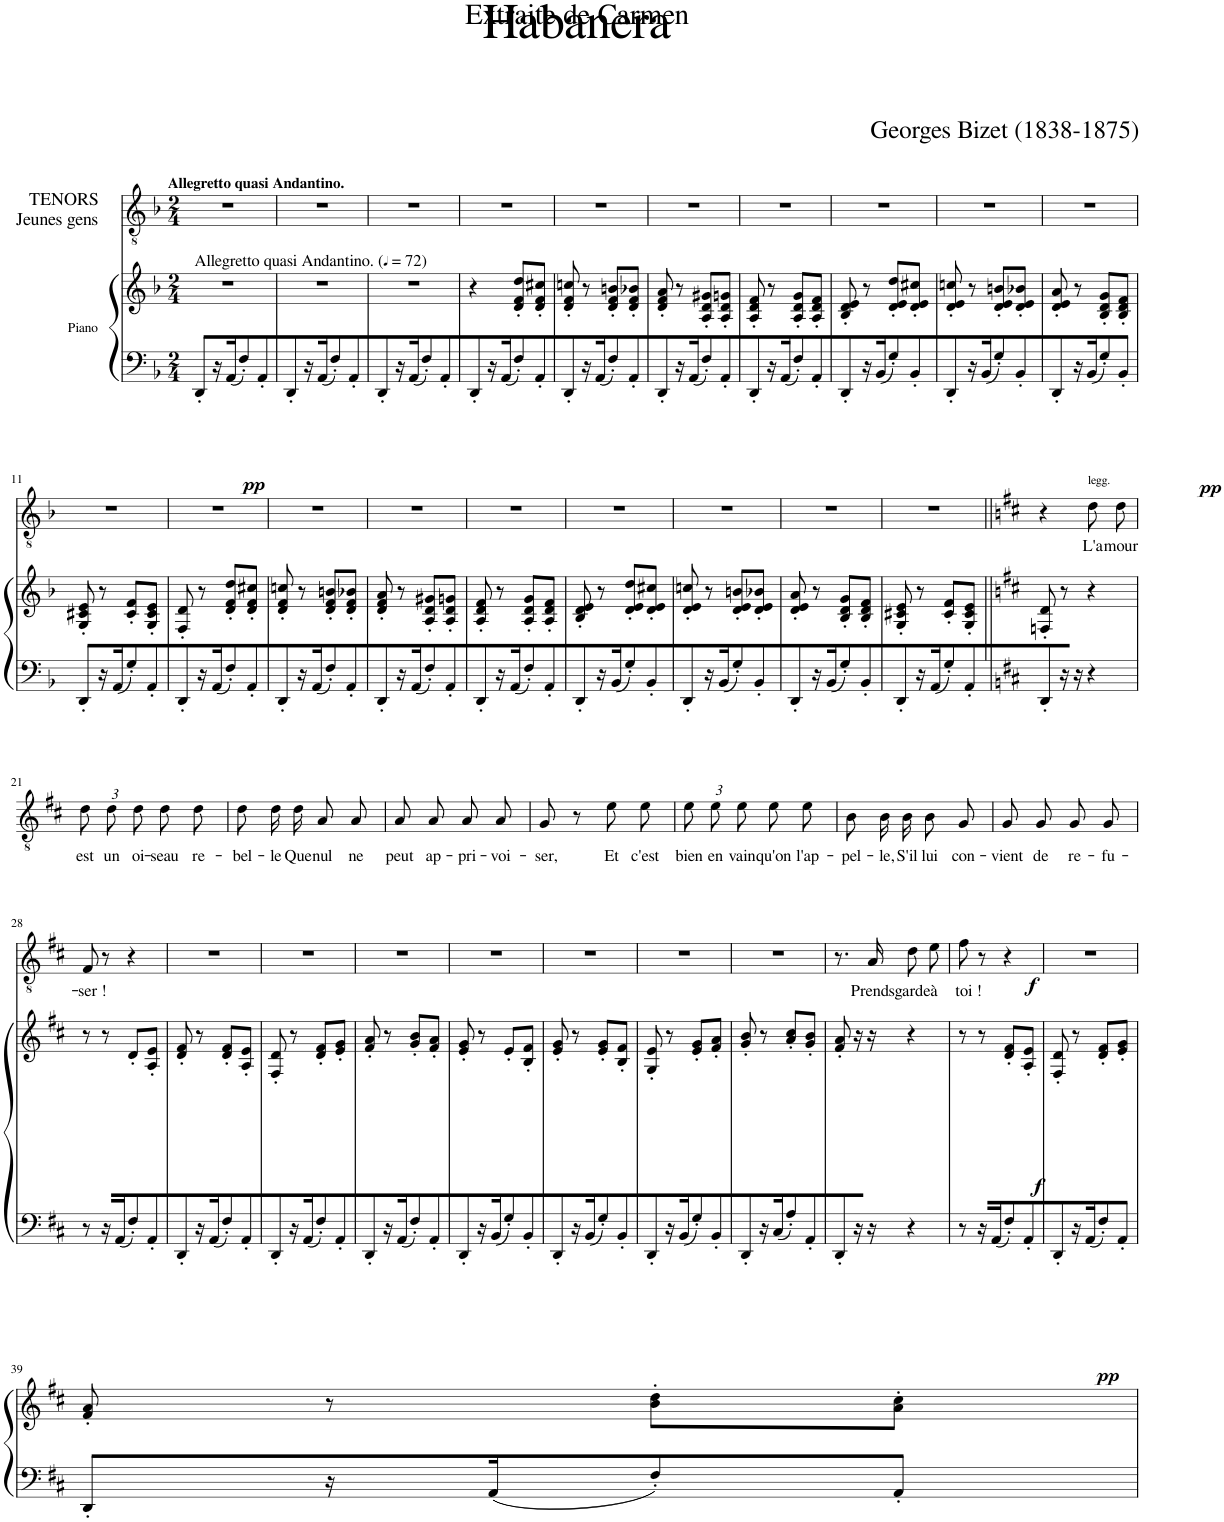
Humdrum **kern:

**kern	**kern	**dynam	**kern	**text	**dynam
*part2	*part2	*part2	*part1	*part1	*part1
*staff3	*staff2	*staff2/3	*staff1	*staff1	*staff1
*I"Piano	*	*	*I"TENORS Jeunes gens	*	*
*I'Pno	*	*	*	*	*
*clefF4	*clefG2	*	*clefGv2	*	*
*k[b-]	*k[b-]	*	*k[b-]	*	*
*M2/4	*M2/4	*	*M2/4	*	*
*MM72	*MM72	*	*MM72	*	*
=1	=1	=1	=1	=1	=1
*	*	*	*^	*	*
!	!	!	!LO:TX:a:B:t=Allegretto quasi Andantino.	!	!	!
!	!LO:TX:a:t=Allegretto quasi Andantino.	!	!	!	!	!
!	!	!LO:DY:b=2	!	!	!	!
8DD'/L	2r	pp	2r	2D!	.	.
16r	.	.	.	.	.	.
16AA/J	.	.	.	.	.	.
8F'/	.	.	.	.	.	.
8AA'/	.	.	.	.	.	.
*	*	*	*v	*v	*	*
=2	=2	=2	=2	=2	=2
8DD'/	2r	.	2r	.	.
16r	.	.	.	.	.
16AA/J	.	.	.	.	.
8F'/	.	.	.	.	.
8AA'/	.	.	.	.	.
=3	=3	=3	=3	=3	=3
8DD'/	2r	.	2r	.	.
16r	.	.	.	.	.
16AA/J	.	.	.	.	.
8F'/	.	.	.	.	.
8AA'/	.	.	.	.	.
=4	=4	=4	=4	=4	=4
8DD'/	4r	.	2r	.	.
16r	.	.	.	.	.
16AA/J	.	.	.	.	.
8F'/	8d/' 8f/' 8dd/'L	.	.	.	.
8AA'/	8d/' 8f/' 8cc#X/'J	.	.	.	.
=5	=5	=5	=5	=5	=5
8DD'/	8d/' 8f/' 8ccn/'	.	2r	.	.
16r	8r	.	.	.	.
16AA/J	.	.	.	.	.
8F'/	8d/' 8f/' 8bn/'L	.	.	.	.
8AA'/	8d/' 8f/' 8b-X/'J	.	.	.	.
=6	=6	=6	=6	=6	=6
8DD'/	8d/' 8f/' 8a/'	.	2r	.	.
16r	8r	.	.	.	.
16AA/J	.	.	.	.	.
8F'/	8A/' 8d/' 8g#X/'L	.	.	.	.
8AA'/	8A/' 8d/' 8gn/'J	.	.	.	.
=7	=7	=7	=7	=7	=7
8DD'/	8A/' 8d/' 8f/'	.	2r	.	.
16r	8r	.	.	.	.
16AA/J	.	.	.	.	.
8F'/	8A/' 8d/' 8g/'L	.	.	.	.
8AA'/	8A/' 8d/' 8f/'J	.	.	.	.
=8	=8	=8	=8	=8	=8
8DD'/	8B-/' 8d/' 8e/'	.	2r	.	.
16r	8r	.	.	.	.
16BB-/J	.	.	.	.	.
8G'/	8d/' 8e/' 8dd/'L	.	.	.	.
8BB-'/	8d/' 8e/' 8cc#X/'J	.	.	.	.
=9	=9	=9	=9	=9	=9
8DD'/	8d/' 8e/' 8ccn/'	.	2r	.	.
16r	8r	.	.	.	.
16BB-/J	.	.	.	.	.
8G'/	8d/' 8e/' 8bn/'L	.	.	.	.
8BB-'/	8d/' 8e/' 8b-X/'J	.	.	.	.
=10	=10	=10	=10	=10	=10
8DD'/	8d/' 8e/' 8a/'	.	2r	.	.
16r	8r	.	.	.	.
16BB-/J	.	.	.	.	.
8G'/	8B-/' 8d/' 8g/'L	.	.	.	.
8BB-'/J	8B-/' 8d/' 8f/'J	.	.	.	.
!!LO:LB:g=z
=11	=11	=11	=11	=11	=11
8DD'/L	8G/' 8c#X/' 8e/'	.	2r	.	.
16r	8r	.	.	.	.
16AA/J	.	.	.	.	.
8G'/	8c#/' 8f/'L	.	.	.	.
8AA'/	8G/' 8c#/' 8e/'J	.	.	.	.
=12	=12	=12	=12	=12	=12
8DD'/	8F/' 8d/'	.	2r	.	.
16r	8r	.	.	.	.
16AA/J	.	.	.	.	.
8F'/	8d/' 8f/' 8dd/'L	.	.	.	.
8AA'/	8d/' 8f/' 8cc#X/'J	.	.	.	.
=13	=13	=13	=13	=13	=13
8DD'/	8d/' 8f/' 8ccn/'	.	2r	.	.
16r	8r	.	.	.	.
16AA/J	.	.	.	.	.
8F'/	8d/' 8f/' 8bn/'L	.	.	.	.
8AA'/	8d/' 8f/' 8b-X/'J	.	.	.	.
=14	=14	=14	=14	=14	=14
8DD'/	8d/' 8f/' 8a/'	.	2r	.	.
16r	8r	.	.	.	.
16AA/J	.	.	.	.	.
8F'/	8A/' 8d/' 8g#X/'L	.	.	.	.
8AA'/	8A/' 8d/' 8gn/'J	.	.	.	.
=15	=15	=15	=15	=15	=15
8DD'/	8A/' 8d/' 8f/'	.	2r	.	.
16r	8r	.	.	.	.
16AA/J	.	.	.	.	.
8F'/	8A/' 8d/' 8g/'L	.	.	.	.
8AA'/	8A/' 8d/' 8f/'J	.	.	.	.
=16	=16	=16	=16	=16	=16
8DD'/	8B-/' 8d/' 8e/'	.	2r	.	.
16r	8r	.	.	.	.
16BB-/J	.	.	.	.	.
8G'/	8d/' 8e/' 8dd/'L	.	.	.	.
8BB-'/	8d/' 8e/' 8cc#X/'J	.	.	.	.
=17	=17	=17	=17	=17	=17
8DD'/	8d/' 8e/' 8ccn/'	.	2r	.	.
16r	8r	.	.	.	.
16BB-/J	.	.	.	.	.
8G'/	8d/' 8e/' 8bn/'L	.	.	.	.
8BB-'/	8d/' 8e/' 8b-X/'J	.	.	.	.
=18	=18	=18	=18	=18	=18
8DD'/	8d/' 8e/' 8a/'	.	2r	.	.
16r	8r	.	.	.	.
16BB-/J	.	.	.	.	.
8G'/	8B-/' 8d/' 8g/'L	.	.	.	.
8BB-'/	8B-/' 8d/' 8f/'J	.	.	.	.
=19	=19	=19	=19	=19	=19
8DD'/	8G/' 8c#X/' 8e/'	.	2r	.	.
16r	8r	.	.	.	.
16AA/J	.	.	.	.	.
8G'/	8c#/' 8f/'L	.	.	.	.
8AA'/	8G/' 8c#/' 8e/'J	.	.	.	.
=20||	=20||	=20||	=20||	=20||	=20||
*k[f#c#]	*k[f#c#]	*	*k[f#c#]	*	*
8DD'/	8Fn/' 8d/'	.	4r	.	.
16r	8r	.	.	.	.
16r	.	.	.	.	.
!	!	!	!LO:TX:a:t=legg.	!	!
!	!	!	!	!LO:LY:b	!LO:DY:b
4r	4r	.	8d\L	L'a-	pp
!	!	!	!	!LO:LY:b	!
.	.	.	8d\J	-mour	.
!!LO:LB:g=z
=21	=21	=21	=21	=21	=21
*	*	*	*Xbrackettup	*	*
!	!	!	!	!LO:LY:b	!
2r	2r	.	12d\L	est	.
!	!	!	!	!LO:LY:b	!
.	.	.	12d\	un	.
!	!	!	!	!LO:LY:b	!
.	.	.	12d\J	oi-	.
!	!	!	!	!LO:LY:b	!
.	.	.	8d\L	-seau	.
!	!	!	!	!LO:LY:b	!
.	.	.	8d\J	re-	.
=22	=22	=22	=22	=22	=22
!	!	!	!	!LO:LY:b	!
2r	2r	.	8d\L	-bel-	.
!	!	!	!	!LO:LY:b	!
.	.	.	16d\L	-le	.
!	!	!	!	!LO:LY:b	!
.	.	.	16d\JJ	Que	.
!	!	!	!	!LO:LY:b	!
.	.	.	8A/L	nul	.
!	!	!	!	!LO:LY:b	!
.	.	.	8A/J	ne	.
=23	=23	=23	=23	=23	=23
!	!	!	!	!LO:LY:b	!
2r	2r	.	8A/L	peut	.
!	!	!	!	!LO:LY:b	!
.	.	.	8A/J	ap-	.
!	!	!	!	!LO:LY:b	!
.	.	.	8A/L	-pri-	.
!	!	!	!	!LO:LY:b	!
.	.	.	8A/J	-voi-	.
=24	=24	=24	=24	=24	=24
!	!	!	!	!LO:LY:b	!
2r	2r	.	8G/	-ser,	.
.	.	.	8r	.	.
!	!	!	!	!LO:LY:b	!
.	.	.	8e\L	Et	.
!	!	!	!	!LO:LY:b	!
.	.	.	8e\J	c'est	.
=25	=25	=25	=25	=25	=25
!	!	!	!	!LO:LY:b	!
2r	2r	.	12e\L	bien	.
!	!	!	!	!LO:LY:b	!
.	.	.	12e\	en	.
!	!	!	!	!LO:LY:b	!
.	.	.	12e\J	vain	.
!	!	!	!	!LO:LY:b	!
.	.	.	8e\L	qu'on	.
!	!	!	!	!LO:LY:b	!
.	.	.	8e\J	l'ap-	.
=26	=26	=26	=26	=26	=26
!	!	!	!	!LO:LY:b	!
2r	2r	.	8B\L	-pel-	.
!	!	!	!	!LO:LY:b	!
.	.	.	16B\L	-le,	.
!	!	!	!	!LO:LY:b	!
.	.	.	16B\JJ	S'il	.
!	!	!	!	!LO:LY:b	!
.	.	.	8B/L	lui	.
!	!	!	!	!LO:LY:b	!
.	.	.	8G/J	con-	.
=27	=27	=27	=27	=27	=27
!	!	!	!	!LO:LY:b	!
2r	2r	.	8G/L	-vient	.
!	!	!	!	!LO:LY:b	!
.	.	.	8G/J	de	.
!	!	!	!	!LO:LY:b	!
.	.	.	8G/L	re-	.
!	!	!	!	!LO:LY:b	!
.	.	.	8G/J	-fu-	.
!!LO:LB:g=z
=28	=28	=28	=28	=28	=28
!	!	!	!	!LO:LY:b	!
8r	8r	.	8F#/	-ser !	.
16r	8r	.	8r	.	.
16AA/J	.	.	.	.	.
8F#'/	8d'/L	.	4r	.	.
8AA'/	8A/' 8e/'J	.	.	.	.
=29	=29	=29	=29	=29	=29
8DD'/	8d/' 8f#/'	.	2r	.	.
16r	8r	.	.	.	.
16AA/J	.	.	.	.	.
8F#'/	8d/' 8f#/'L	.	.	.	.
8AA'/	8A/' 8e/'J	.	.	.	.
=30	=30	=30	=30	=30	=30
8DD'/	8F#/' 8d/'	.	2r	.	.
16r	8r	.	.	.	.
16AA/J	.	.	.	.	.
8F#'/	8d/' 8f#/'L	.	.	.	.
8AA'/	8e/' 8g/'J	.	.	.	.
=31	=31	=31	=31	=31	=31
8DD'/	8f#/' 8a/'	.	2r	.	.
16r	8r	.	.	.	.
16AA/J	.	.	.	.	.
8F#'/	8g/' 8b/'L	.	.	.	.
8AA'/	8f#/' 8a/'J	.	.	.	.
=32	=32	=32	=32	=32	=32
8DD'/	8e/' 8g/'	.	2r	.	.
16r	8r	.	.	.	.
16BB/J	.	.	.	.	.
8G'/	8e'/L	.	.	.	.
8BB'/	8B/' 8f#/'J	.	.	.	.
=33	=33	=33	=33	=33	=33
8DD'/	8e/' 8g/'	.	2r	.	.
16r	8r	.	.	.	.
16BB/J	.	.	.	.	.
8G'/	8e/' 8g/'L	.	.	.	.
8BB'/	8B/' 8f#/'J	.	.	.	.
=34	=34	=34	=34	=34	=34
8DD'/	8G/' 8e/'	.	2r	.	.
16r	8r	.	.	.	.
16BB/J	.	.	.	.	.
8G'/	8e/' 8g/'L	.	.	.	.
8BB'/	8f#/' 8a/'J	.	.	.	.
=35	=35	=35	=35	=35	=35
8DD'/	8g/' 8b/'	.	2r	.	.
16r	8r	.	.	.	.
16C#/J	.	.	.	.	.
8A'/	8a/' 8cc#/'L	.	.	.	.
8AA'/	8g/' 8b/'J	.	.	.	.
=36	=36	=36	=36	=36	=36
8DD'/	8f#/' 8a/'	.	8.r	.	.
16r	16r	.	.	.	.
!	!	!LO:DY:b	!	!LO:LY:b	!LO:DY:b
16r	16r	f	16A/	Prends	f
!	!	!	!	!LO:LY:b	!
4r	4r	.	8d\L	garde	.
!	!	!	!	!LO:LY:b	!
.	.	.	8e\J	à	.
=37	=37	=37	=37	=37	=37
!	!	!	!	!LO:LY:b	!
8r	8r	.	8f#\	toi !	.
16r	8r	.	8r	.	.
!	!	!LO:DY:b=2	!	!	!
16AA/J	.	pp	.	.	.
8F#'/	8d/' 8f#/'L	.	4r	.	.
8AA'/	8A/' 8e/'J	.	.	.	.
=38	=38	=38	=38	=38	=38
8DD'/	8F#/' 8d/'	.	2r	.	.
16r	8r	.	.	.	.
16AA/J	.	.	.	.	.
8F#'/	8d/' 8f#/'L	.	.	.	.
8AA'/J	8e/' 8g/'J	.	.	.	.
!!LO:LB:g=z
=39	=39	=39	=39	=39	=39
8DD'/L	8f#/' 8a/'	.	2r	.	.
16r	8r	.	.	.	.
16AA/J	.	.	.	.	.
8F#'/	8b\' 8dd\'L	.	.	.	.
8AA'/J	8a\' 8cc#\'J	.	.	.	.
=	=	=	=	=	=
*-	*-	*-	*-	*-	*-
